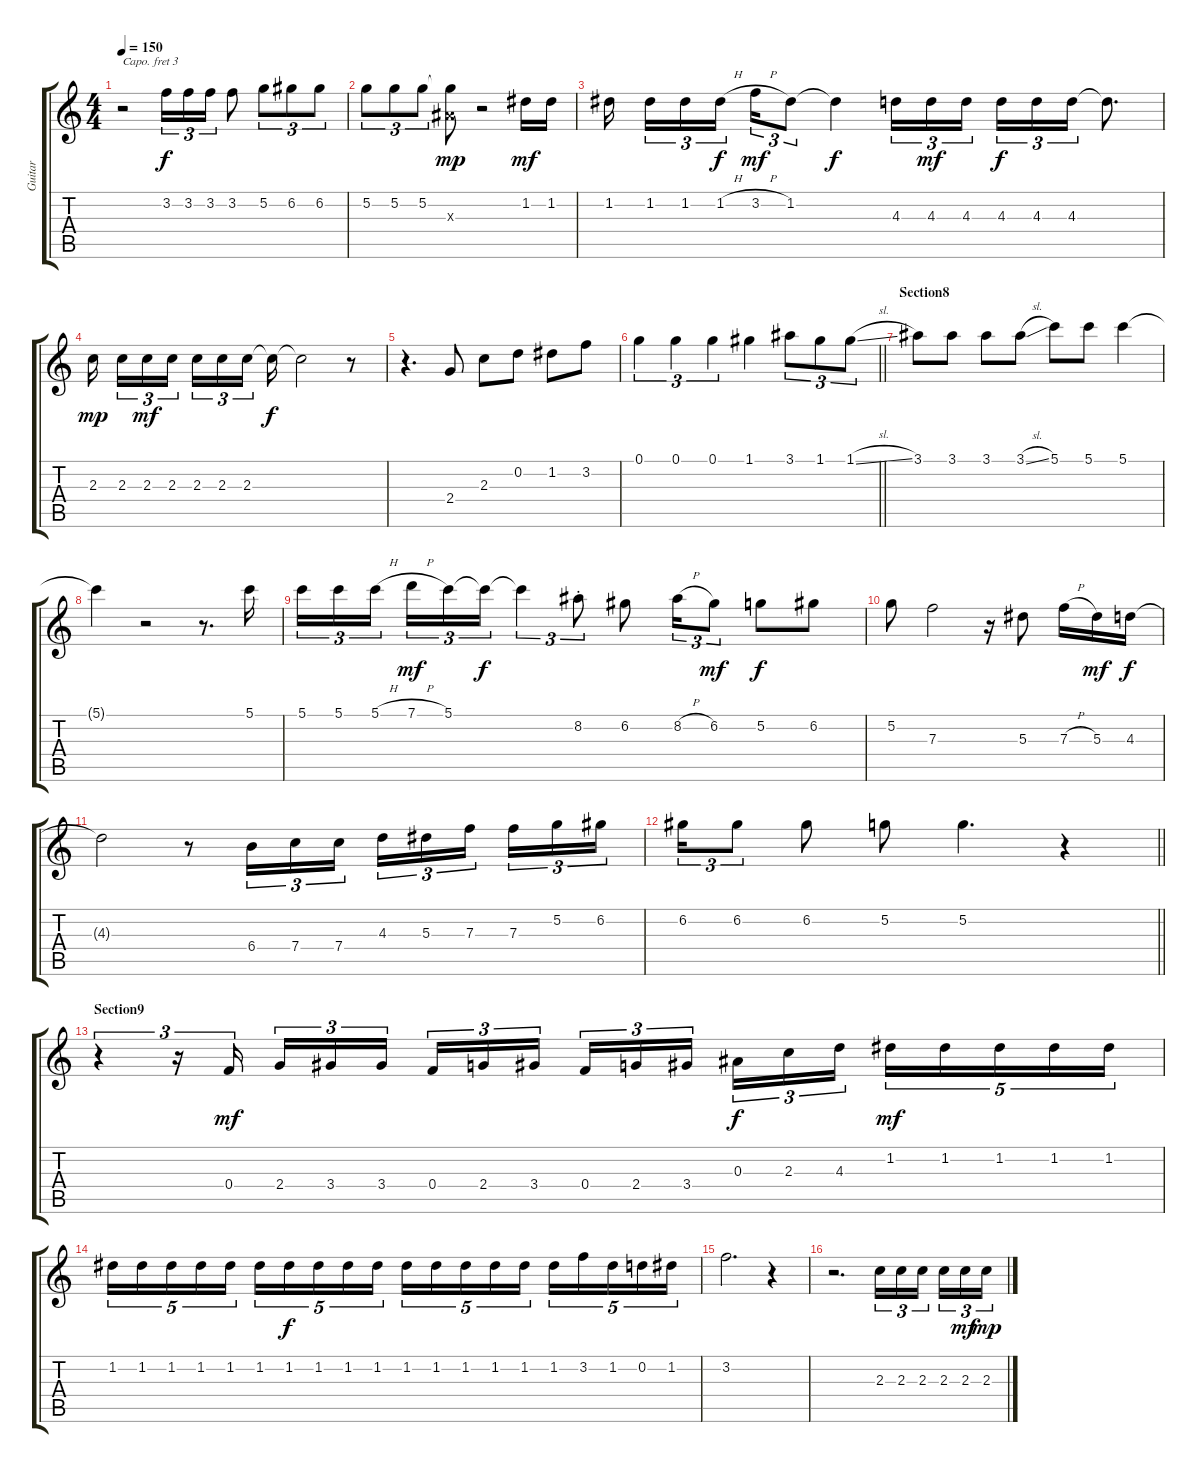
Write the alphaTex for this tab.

\track ("Guitar" "Guitar") {instrument acousticguitarnylon}
\staff {score tabs}
\capo 3
\tuning (E4 B3 G3 D3 A2 E2) {hide}
\ts (4 4)
\tempo 150
\clef g2
\ks c
r.2{dy f} 3.2.16{tu (3 2)} 3.2.16{tu (3 2)} 3.2.16{tu (3 2)} 3.2.8 5.2.8{tu (3 2)} 6.2.8{tu (3 2)} 6.2.8{tu (3 2)} |
5.2.8{tu (3 2)} 5.2.8{tu (3 2)} 5.2.8{tu (3 2)} (5.2{t} 0.3{x}).8{dy mp} r.2 1.2.16{dy mf} 1.2.16 |
1.2.16{beam splitsecondary} 1.2.16{tu (3 2)} 1.2.16{tu (3 2)} 1.2{h}.16{tu (3 2) dy f beam splitsecondary} 3.2{h}.16{tu (3 2) dy mf} 1.2.8{tu (3 2)} 1.2{t}.4{dy f} 4.3.16{tu (3 2)} 4.3.16{tu (3 2) dy mf} 4.3.16{tu (3 2) beam splitsecondary} 4.3.16{tu (3 2) dy f} 4.3.16{tu (3 2)} 4.3.16{tu (3 2)} 4.3{t}.8{d} |
2.3.16{dy mp beam splitsecondary} 2.3.16{tu (3 2)} 2.3.16{tu (3 2) dy mf} 2.3.16{tu (3 2) beam splitsecondary} 2.3.16{tu (3 2)} 2.3.16{tu (3 2)} 2.3.16{tu (3 2)} 2.3{t}.16{dy f} 2.3{t}.2 r.8 |
r.4{d} 2.4.8 2.3.8 0.2.8 1.2.8 3.2.8 |
\barLineRight lightlight
0.1.4{tu (3 2)} 0.1.4{tu (3 2)} 0.1.4{tu (3 2)} 1.1.4 3.1.8{tu (3 2)} 1.1.8{tu (3 2)} 1.1{sl}.8{tu (3 2)} |
\section ("" "Section8")
3.1.8 3.1.8 3.1.8 3.1{sl}.8 5.1.8 5.1.8 5.1.4 |
5.1{t}.4 r.2 r.8{d} 5.1.16 |
5.1.16{tu (3 2)} 5.1.16{tu (3 2)} 5.1{h}.16{tu (3 2) beam splitsecondary} 7.1{h}.16{tu (3 2) dy mf} 5.1.16{tu (3 2)} 5.1{t}.16{tu (3 2) dy f} 5.1{t}.4{tu (3 2)} 8.2{st}.8{tu (3 2)} 6.2.8 8.2{h}.16{tu (3 2)} 6.2.8{tu (3 2) dy mf} 5.2.8{dy f} 6.2.8 |
5.2.8 7.3.2 r.16 5.3.8 7.3{h}.16 5.3.16{dy mf} 4.3.16{dy f} |
4.3{t}.2 r.8 6.4.16{tu (3 2)} 7.4.16{tu (3 2)} 7.4.16{tu (3 2)} 4.3.16{tu (3 2)} 5.3.16{tu (3 2)} 7.3.16{tu (3 2) beam splitsecondary} 7.3.16{tu (3 2)} 5.2.16{tu (3 2)} 6.2.16{tu (3 2)} |
\barLineRight lightlight
6.2.16{tu (3 2)} 6.2.8{tu (3 2)} 6.2.8 5.2.8 5.2.4{d} r.4 |
\section ("" "Section9")
r.4{tu (3 2)} r.16{tu (3 2)} 0.4.16{tu (3 2) dy mf} 2.4.16{tu (3 2)} 3.4.16{tu (3 2)} 3.4.16{tu (3 2) beam splitsecondary} 0.4.16{tu (3 2)} 2.4.16{tu (3 2)} 3.4.16{tu (3 2)} 0.4.16{tu (3 2)} 2.4.16{tu (3 2)} 3.4.16{tu (3 2) beam splitsecondary} 0.3.16{tu (3 2) dy f} 2.3.16{tu (3 2)} 4.3.16{tu (3 2)} 1.2.16{tu (5 4) dy mf} 1.2.16{tu (5 4)} 1.2.16{tu (5 4)} 1.2.16{tu (5 4)} 1.2.16{tu (5 4)} |
1.2.16{tu (5 4)} 1.2.16{tu (5 4)} 1.2.16{tu (5 4)} 1.2.16{tu (5 4)} 1.2.16{tu (5 4)} 1.2.16{tu (5 4)} 1.2.16{tu (5 4) dy f} 1.2.16{tu (5 4)} 1.2.16{tu (5 4)} 1.2.16{tu (5 4)} 1.2.16{tu (5 4)} 1.2.16{tu (5 4)} 1.2.16{tu (5 4)} 1.2.16{tu (5 4)} 1.2.16{tu (5 4)} 1.2.16{tu (5 4)} 3.2.16{tu (5 4)} 1.2.16{tu (5 4)} 0.2.16{tu (5 4)} 1.2.16{tu (5 4)} |
3.2.2{d} r.4 |
r.2{d} 2.3.16{tu (3 2)} 2.3.16{tu (3 2)} 2.3.16{tu (3 2) beam splitsecondary} 2.3.16{tu (3 2)} 2.3.16{tu (3 2) dy mf} 2.3.16{tu (3 2) dy mp}
